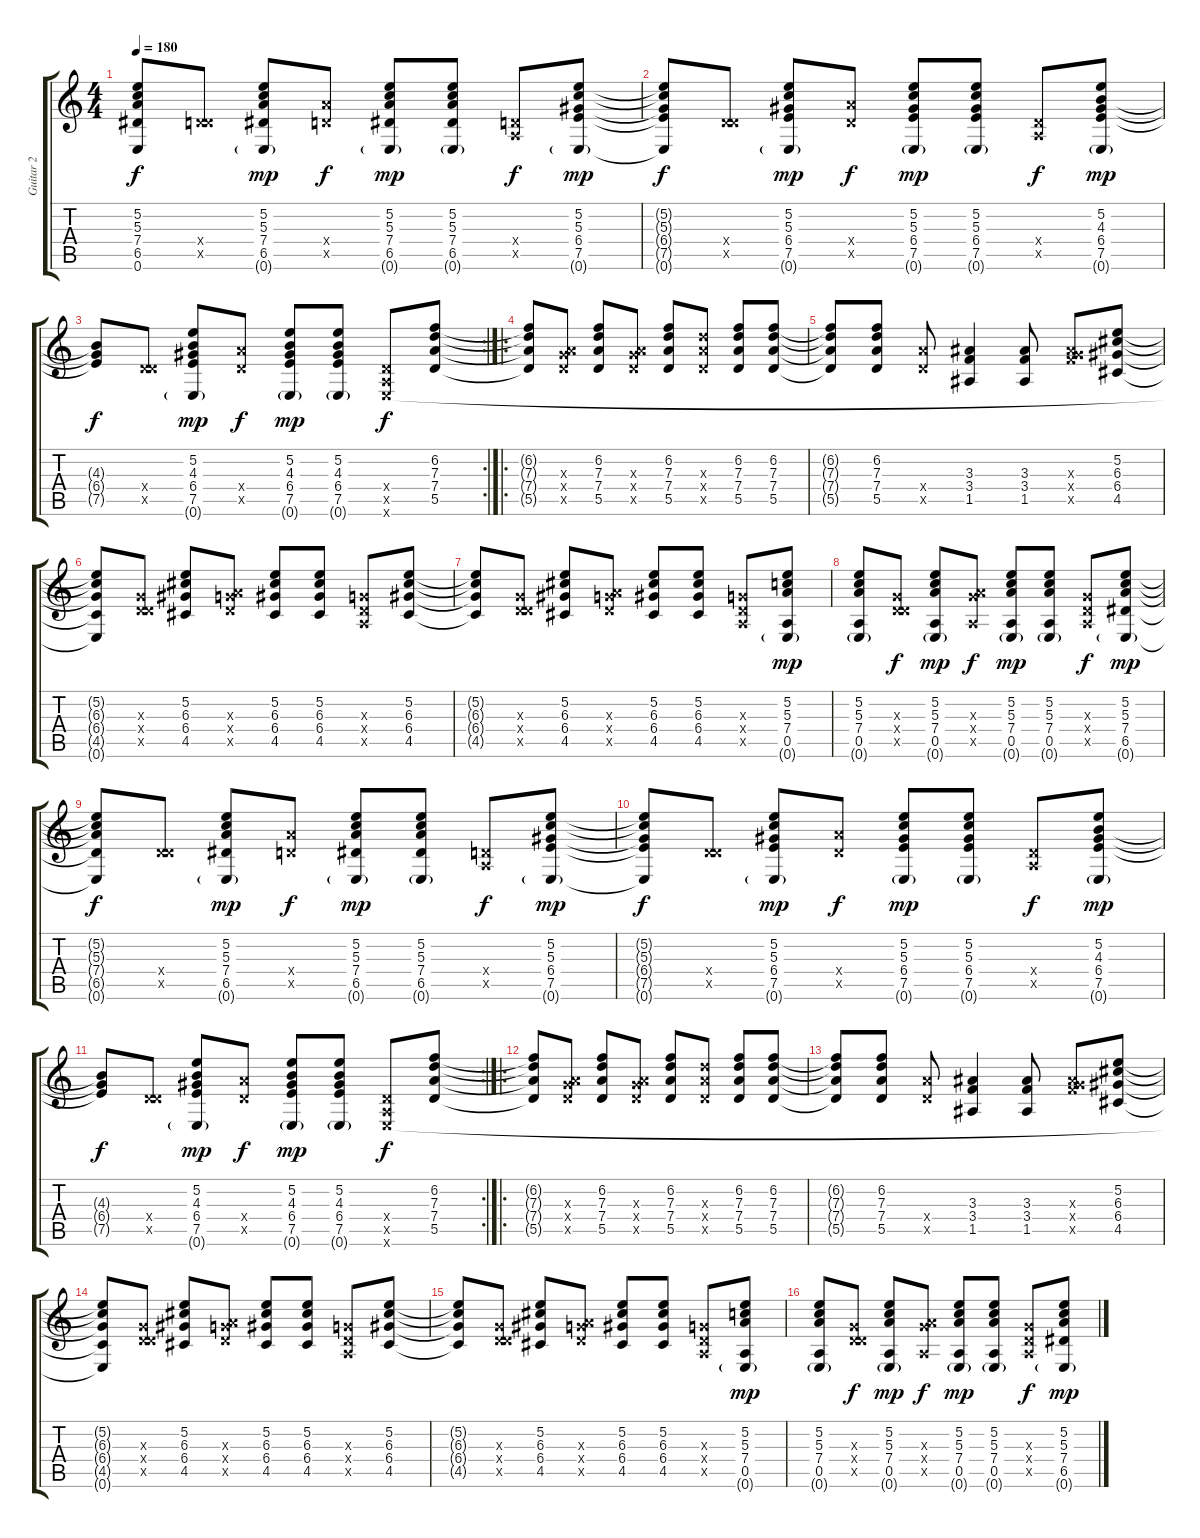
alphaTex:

\track ("Guitar 2" "Guitar 2") {instrument distortionguitar}
\staff {score tabs}
\tuning (E4 B3 G3 D3 A2 E2) {hide}
\ts (4 4)
\tempo 180
\clef g2
\ks c
(5.2{t} 5.3{t} 7.4{t} 6.5{t} 0.6{t}).8{dy f} (0.4{x} 5.5{x}).8 (5.2 5.3 7.4 6.5 0.6{g}).8{dy mp} (7.4{x} 5.5{x}).8{dy f} (5.2 5.3 7.4 6.5 0.6{g}).8{dy mp} (5.2 5.3 7.4 6.5 0.6{g}).8 (0.4{x} 0.5{x}).8{dy f} (5.2 5.3 6.4 7.5 0.6{g}).8{dy mp} |
(5.2{t} 5.3{t} 6.4{t} 7.5{t} 0.6{t}).8{dy f} (0.4{x} 5.5{x}).8 (5.2 5.3 6.4 7.5 0.6{g}).8{dy mp} (7.4{x} 5.5{x}).8{dy f} (5.2 5.3 6.4 7.5 0.6{g}).8{dy mp} (5.2 5.3 6.4 7.5 0.6{g}).8 (0.4{x} 0.5{x}).8{dy f} (5.2 4.3 6.4 7.5 0.6{g}).8{dy mp} |
\rc 2
(4.3{t} 6.4{t} 7.5{t}).8{dy f} (0.4{x} 5.5{x}).8 (5.2 4.3 6.4 7.5 0.6{g}).8{dy mp} (7.4{x} 5.5{x}).8{dy f} (5.2 4.3 6.4 7.5 0.6{g}).8{dy mp} (5.2 4.3 6.4 7.5 0.6{g}).8 (0.4{x} 0.5{x} 0.6{x}).8{dy f} (6.2 7.3 7.4 5.5).8 |
\ro
(6.2{t} 7.3{t} 7.4{t} 5.5{t}).8 (0.3{x} 7.4{x} 5.5{x}).8 (6.2 7.3 7.4 5.5).8 (0.3{x} 7.4{x} 5.5{x}).8 (6.2 7.3 7.4 5.5).8 (7.3{x} 7.4{x} 5.5{x}).8 (6.2 7.3 7.4 5.5).8 (6.2 7.3 7.4 5.5).8 |
(6.2{t} 7.3{t} 7.4{t} 5.5{t}).8 (6.2 7.3 7.4 5.5).8 (7.4{x} 5.5{x}).8 (3.3 3.4 1.5).4 (3.3 3.4 1.5).8 (0.3{x} 8.4{x} 8.5{x}).8 (5.2 6.3 6.4 4.5).8 |
(5.2{t} 6.3{t} 6.4{t} 4.5{t} 0.6{t}).8 (0.3{x} 0.4{x} 5.5{x}).8 (5.2 6.3 6.4 4.5).8 (0.3{x} 7.4{x} 5.5{x}).8 (5.2 6.3 6.4 4.5).8 (5.2 6.3 6.4 4.5).8 (0.3{x} 0.4{x} 0.5{x}).8 (5.2 6.3 6.4 4.5).8 |
(5.2{t} 6.3{t} 6.4{t} 4.5{t}).8 (0.3{x} 0.4{x} 5.5{x}).8 (5.2 6.3 6.4 4.5).8 (0.3{x} 7.4{x} 5.5{x}).8 (5.2 6.3 6.4 4.5).8 (5.2 6.3 6.4 4.5).8 (0.3{x} 0.4{x} 0.5{x}).8 (5.2 5.3 7.4 0.5 0.6{g}).8{dy mp} |
(5.2 5.3 7.4 0.5 0.6{g}).8 (0.3{x} 0.4{x} 5.5{x}).8{dy f} (5.2 5.3 7.4 0.5 0.6{g}).8{dy mp} (0.3{x} 7.4{x} 0.5{x}).8{dy f} (5.2 5.3 7.4 0.5 0.6{g}).8{dy mp} (5.2 5.3 7.4 0.5 0.6{g}).8 (0.3{x} 0.4{x} 0.5{x}).8{dy f} (5.2 5.3 7.4 6.5 0.6{g}).8{dy mp} |
(5.2{t} 5.3{t} 7.4{t} 6.5{t} 0.6{t}).8{dy f} (0.4{x} 5.5{x}).8 (5.2 5.3 7.4 6.5 0.6{g}).8{dy mp} (7.4{x} 5.5{x}).8{dy f} (5.2 5.3 7.4 6.5 0.6{g}).8{dy mp} (5.2 5.3 7.4 6.5 0.6{g}).8 (0.4{x} 0.5{x}).8{dy f} (5.2 5.3 6.4 7.5 0.6{g}).8{dy mp} |
(5.2{t} 5.3{t} 6.4{t} 7.5{t} 0.6{t}).8{dy f} (0.4{x} 5.5{x}).8 (5.2 5.3 6.4 7.5 0.6{g}).8{dy mp} (7.4{x} 5.5{x}).8{dy f} (5.2 5.3 6.4 7.5 0.6{g}).8{dy mp} (5.2 5.3 6.4 7.5 0.6{g}).8 (0.4{x} 0.5{x}).8{dy f} (5.2 4.3 6.4 7.5 0.6{g}).8{dy mp} |
\rc 2
(4.3{t} 6.4{t} 7.5{t}).8{dy f} (0.4{x} 5.5{x}).8 (5.2 4.3 6.4 7.5 0.6{g}).8{dy mp} (7.4{x} 5.5{x}).8{dy f} (5.2 4.3 6.4 7.5 0.6{g}).8{dy mp} (5.2 4.3 6.4 7.5 0.6{g}).8 (0.4{x} 0.5{x} 0.6{x}).8{dy f} (6.2 7.3 7.4 5.5).8 |
\ro
(6.2{t} 7.3{t} 7.4{t} 5.5{t}).8 (0.3{x} 7.4{x} 5.5{x}).8 (6.2 7.3 7.4 5.5).8 (0.3{x} 7.4{x} 5.5{x}).8 (6.2 7.3 7.4 5.5).8 (7.3{x} 7.4{x} 5.5{x}).8 (6.2 7.3 7.4 5.5).8 (6.2 7.3 7.4 5.5).8 |
(6.2{t} 7.3{t} 7.4{t} 5.5{t}).8 (6.2 7.3 7.4 5.5).8 (7.4{x} 5.5{x}).8 (3.3 3.4 1.5).4 (3.3 3.4 1.5).8 (0.3{x} 8.4{x} 8.5{x}).8 (5.2 6.3 6.4 4.5).8 |
(5.2{t} 6.3{t} 6.4{t} 4.5{t} 0.6{t}).8 (0.3{x} 0.4{x} 5.5{x}).8 (5.2 6.3 6.4 4.5).8 (0.3{x} 7.4{x} 5.5{x}).8 (5.2 6.3 6.4 4.5).8 (5.2 6.3 6.4 4.5).8 (0.3{x} 0.4{x} 0.5{x}).8 (5.2 6.3 6.4 4.5).8 |
(5.2{t} 6.3{t} 6.4{t} 4.5{t}).8 (0.3{x} 0.4{x} 5.5{x}).8 (5.2 6.3 6.4 4.5).8 (0.3{x} 7.4{x} 5.5{x}).8 (5.2 6.3 6.4 4.5).8 (5.2 6.3 6.4 4.5).8 (0.3{x} 0.4{x} 0.5{x}).8 (5.2 5.3 7.4 0.5 0.6{g}).8{dy mp} |
(5.2 5.3 7.4 0.5 0.6{g}).8 (0.3{x} 0.4{x} 5.5{x}).8{dy f} (5.2 5.3 7.4 0.5 0.6{g}).8{dy mp} (0.3{x} 7.4{x} 0.5{x}).8{dy f} (5.2 5.3 7.4 0.5 0.6{g}).8{dy mp} (5.2 5.3 7.4 0.5 0.6{g}).8 (0.3{x} 0.4{x} 0.5{x}).8{dy f} (5.2 5.3 7.4 6.5 0.6{g}).8{dy mp}
